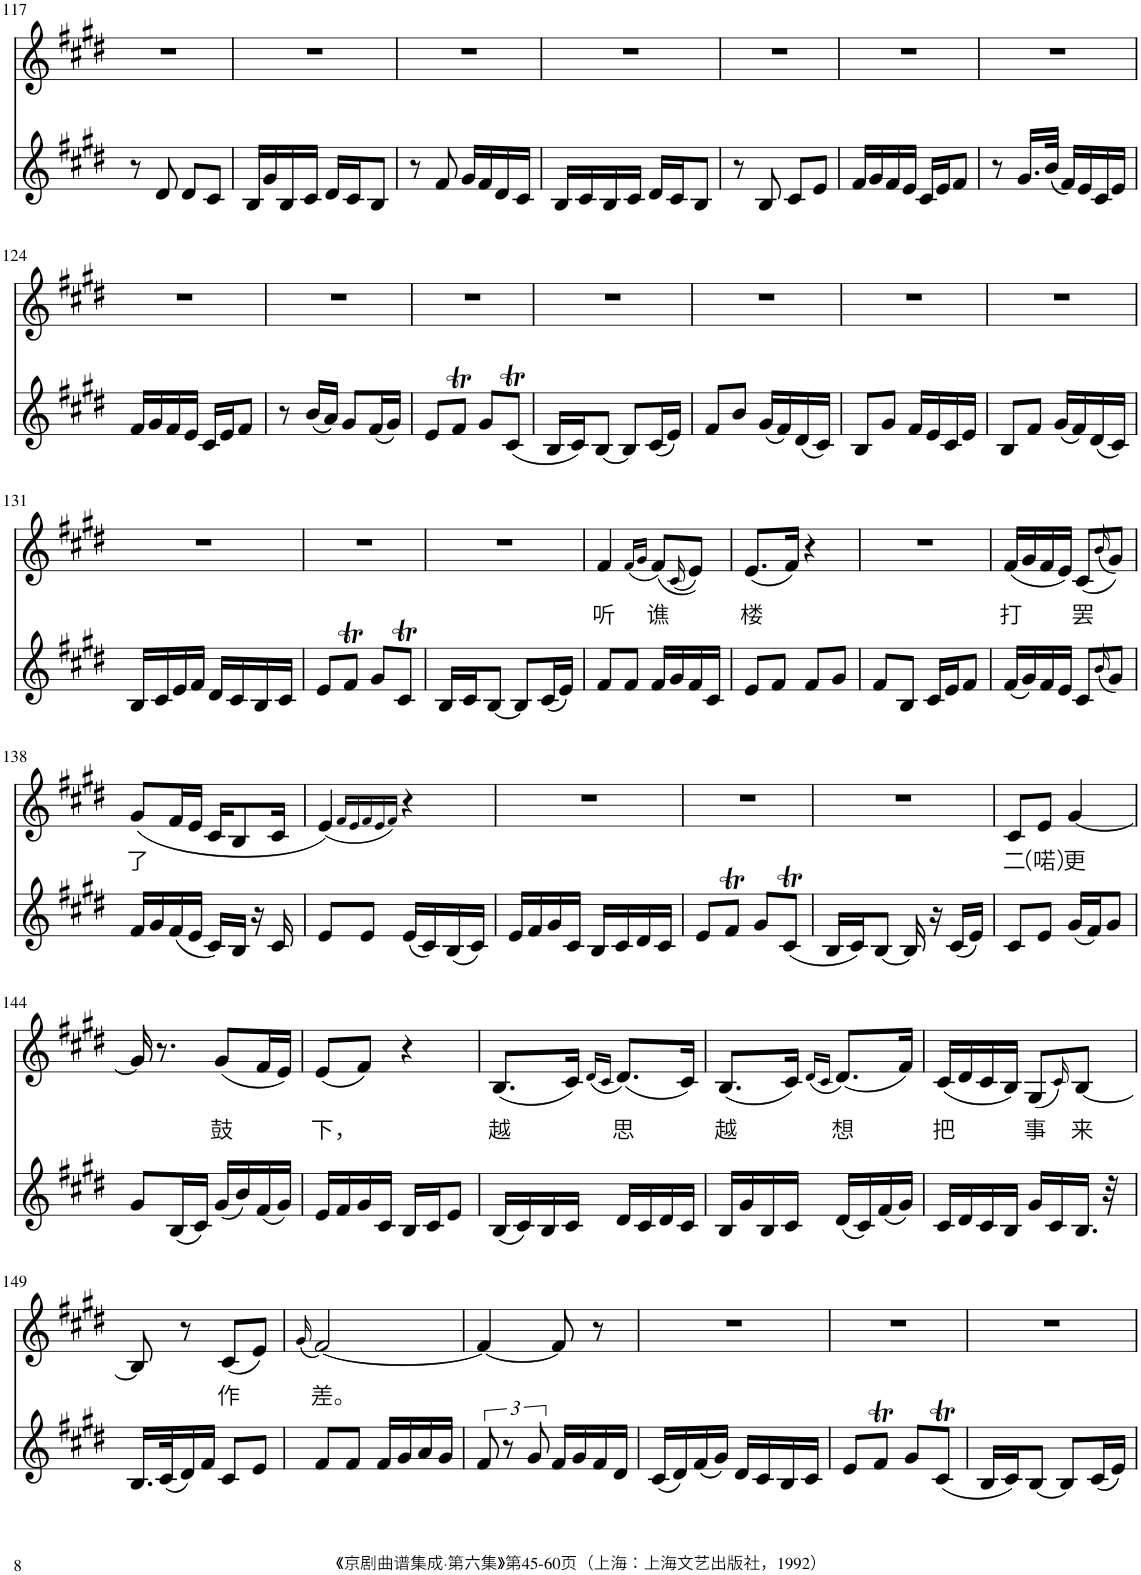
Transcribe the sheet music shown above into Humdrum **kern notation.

**kern	**kern	**text
*part2	*part1	*part1
*staff2	*staff1	*staff1
*I"Piano	*I"Piano	*
*I'Pno	*I'Pno	*
!!LO:PB:g=z
*clefG2	*clefG2	*
*k[f#c#g#d#]	*k[f#c#g#d#]	*
*M2/4	*M2/4	*
=117	=117	=117
8r	2r	.
8d#/	.	.
8d#/L	.	.
8c#/J	.	.
=118	=118	=118
16B/LL	2r	.
16g#/	.	.
16B/	.	.
16c#/JJ	.	.
16d#/LL	.	.
16c#/J	.	.
8B/J	.	.
=119	=119	=119
8r	2r	.
8f#/	.	.
16g#/LL	.	.
16f#/	.	.
16d#/	.	.
16c#/JJ	.	.
=120	=120	=120
16B/LL	2r	.
16c#/	.	.
16B/	.	.
16c#/JJ	.	.
16d#/LL	.	.
16c#/J	.	.
8B/J	.	.
=121	=121	=121
8r	2r	.
8B/	.	.
8c#/L	.	.
8e/J	.	.
=122	=122	=122
16f#/LL	2r	.
16g#/	.	.
16f#/	.	.
16e/JJ	.	.
16c#/LL	.	.
16e/J	.	.
8f#/J	.	.
=123	=123	=123
8r	2r	.
16.g#/LL	.	.
(32b/JJk	.	.
16f#/LL)	.	.
16e/	.	.
16c#/	.	.
16e/JJ	.	.
!!LO:LB:g=z
=124	=124	=124
16f#/LL	2r	.
16g#/	.	.
16f#/	.	.
16e/JJ	.	.
16c#/LL	.	.
16e/J	.	.
8f#/J	.	.
=125	=125	=125
8r	2r	.
(16b/LL	.	.
16a/JJ)	.	.
8g#/L	.	.
(16f#/L	.	.
16g#/JJ)	.	.
=126	=126	=126
8e/L	2r	.
8f#T/J	.	.
8g#/L	.	.
(8c#T/J	.	.
=127	=127	=127
16B/LL	2r	.
16c#/J)	.	.
[8B/J	.	.
8B/L]	.	.
(16c#/L	.	.
16e/JJ)	.	.
=128	=128	=128
8f#/L	2r	.
8b/J	.	.
(16g#/LL	.	.
16f#/)	.	.
(16d#/	.	.
16c#/JJ)	.	.
=129	=129	=129
8B/L	2r	.
8g#/J	.	.
16f#/LL	.	.
16e/	.	.
16c#/	.	.
16e/JJ	.	.
=130	=130	=130
8B/L	2r	.
8f#/J	.	.
(16g#/LL	.	.
16f#/)	.	.
(16d#/	.	.
16c#/JJ)	.	.
!!LO:LB:g=z
=131	=131	=131
16B/LL	2r	.
16c#/	.	.
16e/	.	.
16f#/JJ	.	.
16d#/LL	.	.
16c#/	.	.
16B/	.	.
16c#/JJ	.	.
=132	=132	=132
8e/L	2r	.
8f#T/J	.	.
8g#/L	.	.
8c#T/J	.	.
=133	=133	=133
16B/LL	2r	.
16c#/J	.	.
[8B/J	.	.
8B/L]	.	.
(16c#/L	.	.
16e/JJ)	.	.
=134	=134	=134
!	!	!LO:LY:b
8f#/L	4f#/	听
8f#/J	.	.
.	(16qf#/LL	.
.	16qg#/JJ	.
!	!	!LO:LY:b
16f#/LL	(8f#/L)	谯
16g#/	.	.
.	(16qc#/	.
16f#/	8e/J))	.
16c#/JJ	.	.
=135	=135	=135
!	!	!LO:LY:b
8e/L	(8.e/L	楼
8f#/J	.	.
.	16f#/Jk)	.
8f#/L	4r	.
8g#/J	.	.
=136	=136	=136
8f#/L	2r	.
8B/J	.	.
16c#/LL	.	.
16e/J	.	.
8f#/J	.	.
=137	=137	=137
!	!	!LO:LY:b
(16f#/LL	(16f#/LL	打
16g#/)	16g#/	.
16f#/	16f#/	.
16e/JJ	16e/JJ)	.
!	!	!LO:LY:b
8c#/L	(8c#/L	罢
(16qb/	(16qb/	.
8g#/J)	8g#/J))	.
!!LO:LB:g=z
=138	=138	=138
!	!	!LO:LY:b
16f#/LL	(8g#/L	了
16g#/	.	.
(16f#/	16f#/L	.
16e/JJ	16e/JJ	.
16c#/LL)	16c#/KL	.
16B/JJ	8B/	.
16r	.	.
16c#/	16c#/Jk	.
=139	=139	=139
8e/L	(4e/)	.
8e/J	.	.
.	16qf#/LL	.
.	16qe/	.
.	16qf#/	.
.	16qe/	.
.	16qf#/JJ)	.
(16e/LL	4r	.
16c#/)	.	.
(16B/	.	.
16c#/JJ)	.	.
=140	=140	=140
16e/LL	2r	.
16f#/	.	.
16g#/	.	.
16c#/JJ	.	.
16B/LL	.	.
16c#/	.	.
16d#/	.	.
16c#/JJ	.	.
=141	=141	=141
8e/L	2r	.
8f#T/J	.	.
8g#/L	.	.
(8c#T/J	.	.
=142	=142	=142
16B/LL	2r	.
16c#/J)	.	.
[8B/J	.	.
16B/]	.	.
16r	.	.
(16c#/LL	.	.
16e/JJ)	.	.
=143	=143	=143
!	!	!LO:LY:b
8c#/L	8c#/L	二
!	!	!LO:LY:b
8e/J	8e/J	（喏）
!	!	!LO:LY:b
(16g#/LL	[4g#/	更
16f#/J)	.	.
8g#/J	.	.
!!LO:LB:g=z
=144	=144	=144
8g#/L	16g#/]	.
.	8.r	.
(16B/L	.	.
16c#/JJ)	.	.
!	!	!LO:LY:b
(16g#/LL	(8g#/L	鼓
16b/)	.	.
(16f#/	16f#/L	.
16g#/JJ)	16e/JJ)	.
=145	=145	=145
!	!	!LO:LY:b
16e/LL	(8e/L	下，
16f#/	.	.
16g#/	8f#/J)	.
16c#/JJ	.	.
16B/LL	4r	.
16c#/J	.	.
8e/J	.	.
=146	=146	=146
!	!	!LO:LY:b
(16B/LL	(8.B/L	越
16c#/)	.	.
16B/	.	.
16c#/JJ	16c#/Jk)	.
.	(16qd#/LL	.
.	16qc#/JJ	.
!	!	!LO:LY:b
16d#/LL	(8.d#/L)	思
16c#/	.	.
16d#/	.	.
16c#/JJ	16c#/Jk)	.
=147	=147	=147
!	!	!LO:LY:b
16B/LL	(8.B/L	越
16g#/	.	.
16B/	.	.
16c#/JJ	16c#/Jk)	.
.	(16qd#/LL	.
.	16qc#/JJ	.
!	!	!LO:LY:b
(16d#/LL	(8.d#/L)	想
16c#/)	.	.
(16f#/	.	.
16g#/JJ)	16f#/Jk)	.
=148	=148	=148
!	!	!LO:LY:b
16c#/LL	(16c#/LL	把
16d#/	16d#/	.
16c#/	16c#/	.
16B/JJ	16B/JJ)	.
!	!	!LO:LY:b
16g#/LL	(8G#/L	事
16c#/	.	.
.	16qc#/)	.
!	!	!LO:LY:b
16.B/JJ	[8B/J	来
32r	.	.
!!LO:LB:g=z
=149	=149	=149
16.B/LL	8B/]	.
(32c#/K	.	.
16d#/)	8r	.
16f#/JJ	.	.
!	!	!LO:LY:b
8c#/L	(8c#/L	作
8e/J	8e/J)	.
=150	=150	=150
.	(16qg#/	.
!	!	!LO:LY:b
8f#/L	[2f#/)	差。
8f#/J	.	.
16f#/LL	.	.
16g#/	.	.
16a/	.	.
16g#/JJ	.	.
=151	=151	=151
12f#/	4f#/_	.
12r	.	.
12g#/	.	.
16f#/LL	8f#/]	.
16g#/	.	.
16f#/	8r	.
16d#/JJ	.	.
=152	=152	=152
(16c#/LL	2r	.
16d#/)	.	.
(16f#/	.	.
16g#/JJ)	.	.
16d#/LL	.	.
16c#/	.	.
16B/	.	.
16c#/JJ	.	.
=153	=153	=153
8e/L	2r	.
8f#T/J	.	.
8g#/L	.	.
(8c#T/J	.	.
=154	=154	=154
16B/LL	2r	.
16c#/J)	.	.
[8B/J	.	.
8B/L]	.	.
(16c#/L	.	.
16e/JJ)	.	.
=	=	=
*-	*-	*-
